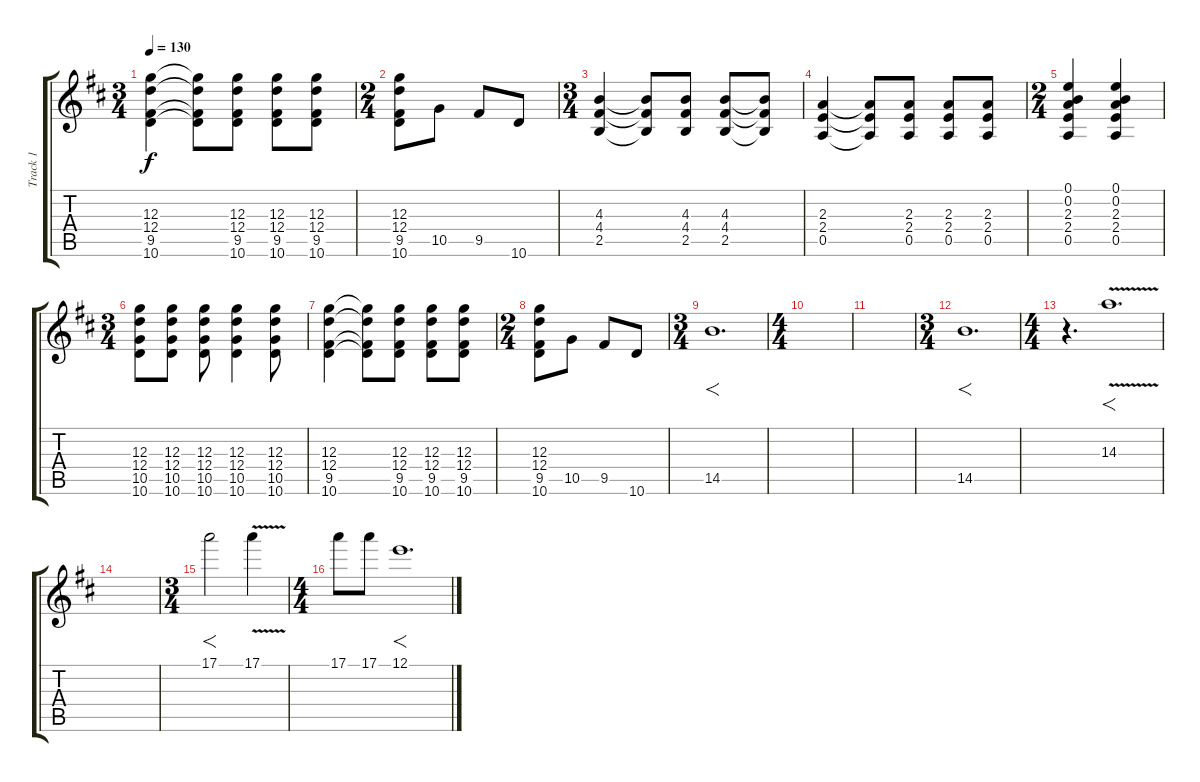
\track ("Track 1" "Track 1") {instrument distortionguitar}
\staff {score tabs}
\tuning (E4 B3 G3 D3 A2 E2) {hide}
\ts (3 4)
\tempo 130
\clef g2
\ks d
(12.3 12.4 9.5 10.6).4{dy f} (12.3{t} 12.4{t} 9.5{t} 10.6{t}).8 (12.3 12.4 9.5 10.6).8 (12.3 12.4 9.5 10.6).8 (12.3 12.4 9.5 10.6).8 |
\ts (2 4)
(12.3 12.4 9.5 10.6).8 10.5.8 9.5.8 10.6.8 |
\ts (3 4)
(4.3 4.4 2.5).4 (4.3{t} 4.4{t} 2.5{t}).8 (4.3 4.4 2.5).8 (4.3 4.4 2.5).8 (4.3{t} 4.4{t} 2.5{t}).8 |
(2.3 2.4 0.5).4 (2.3{t} 2.4{t} 0.5{t}).8 (2.3 2.4 0.5).8 (2.3 2.4 0.5).8 (2.3 2.4 0.5).8 |
\ts (2 4)
(0.1 0.2 2.3 2.4 0.5).4 (0.1 0.2 2.3 2.4 0.5).4 |
\ts (3 4)
(12.3 12.4 10.5 10.6).8 (12.3 12.4 10.5 10.6).8 (12.3 12.4 10.5 10.6).8 (12.3 12.4 10.5 10.6).4 (12.3 12.4 10.5 10.6).8 |
(12.3 12.4 9.5 10.6).4 (12.3{t} 12.4{t} 9.5{t} 10.6{t}).8 (12.3 12.4 9.5 10.6).8 (12.3 12.4 9.5 10.6).8 (12.3 12.4 9.5 10.6).8 |
\ts (2 4)
(12.3 12.4 9.5 10.6).8 10.5.8 9.5.8 10.6.8 |
\ts (3 4)
14.5.1{f d} |
\ts (4 4)
|
|
\ts (3 4)
14.5.1{f d} |
\ts (4 4)
r.4{d} 14.3{v}.1{f d} |
|
\ts (3 4)
17.1.2{f} 17.1{v}.4 |
\ts (4 4)
17.1.8 17.1.8 12.1.1{f d}
